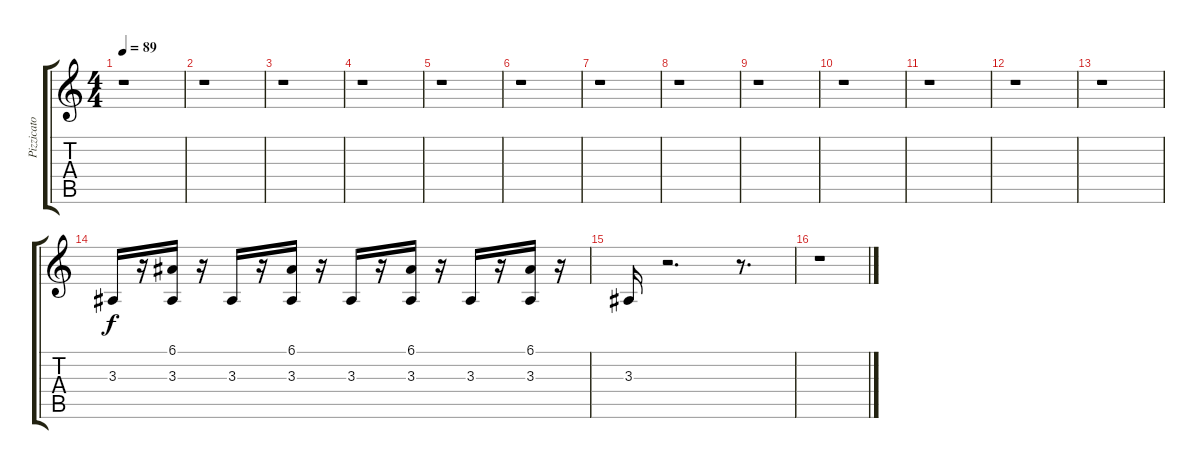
\track ("Pizzicato violins" "Pizzicato ") {instrument pizzicatostrings}
\staff {score tabs}
\tuning (E4 B3 G3 D3 A2 E2) {hide}
\ts (4 4)
\tempo 89
\clef g2
\ks c
r.1{dy mp} |
r.1 |
r.1 |
r.1 |
r.1 |
r.1 |
r.1 |
r.1 |
r.1 |
r.1 |
r.1 |
r.1 |
r.1 |
3.3.16{dy f} r.16 (6.1 3.3).16 r.16 3.3.16 r.16 (6.1 3.3).16 r.16 3.3.16 r.16 (6.1 3.3).16 r.16 3.3.16 r.16 (6.1 3.3).16 r.16 |
3.3.16 r.2{d} r.8{d} |
r.1
